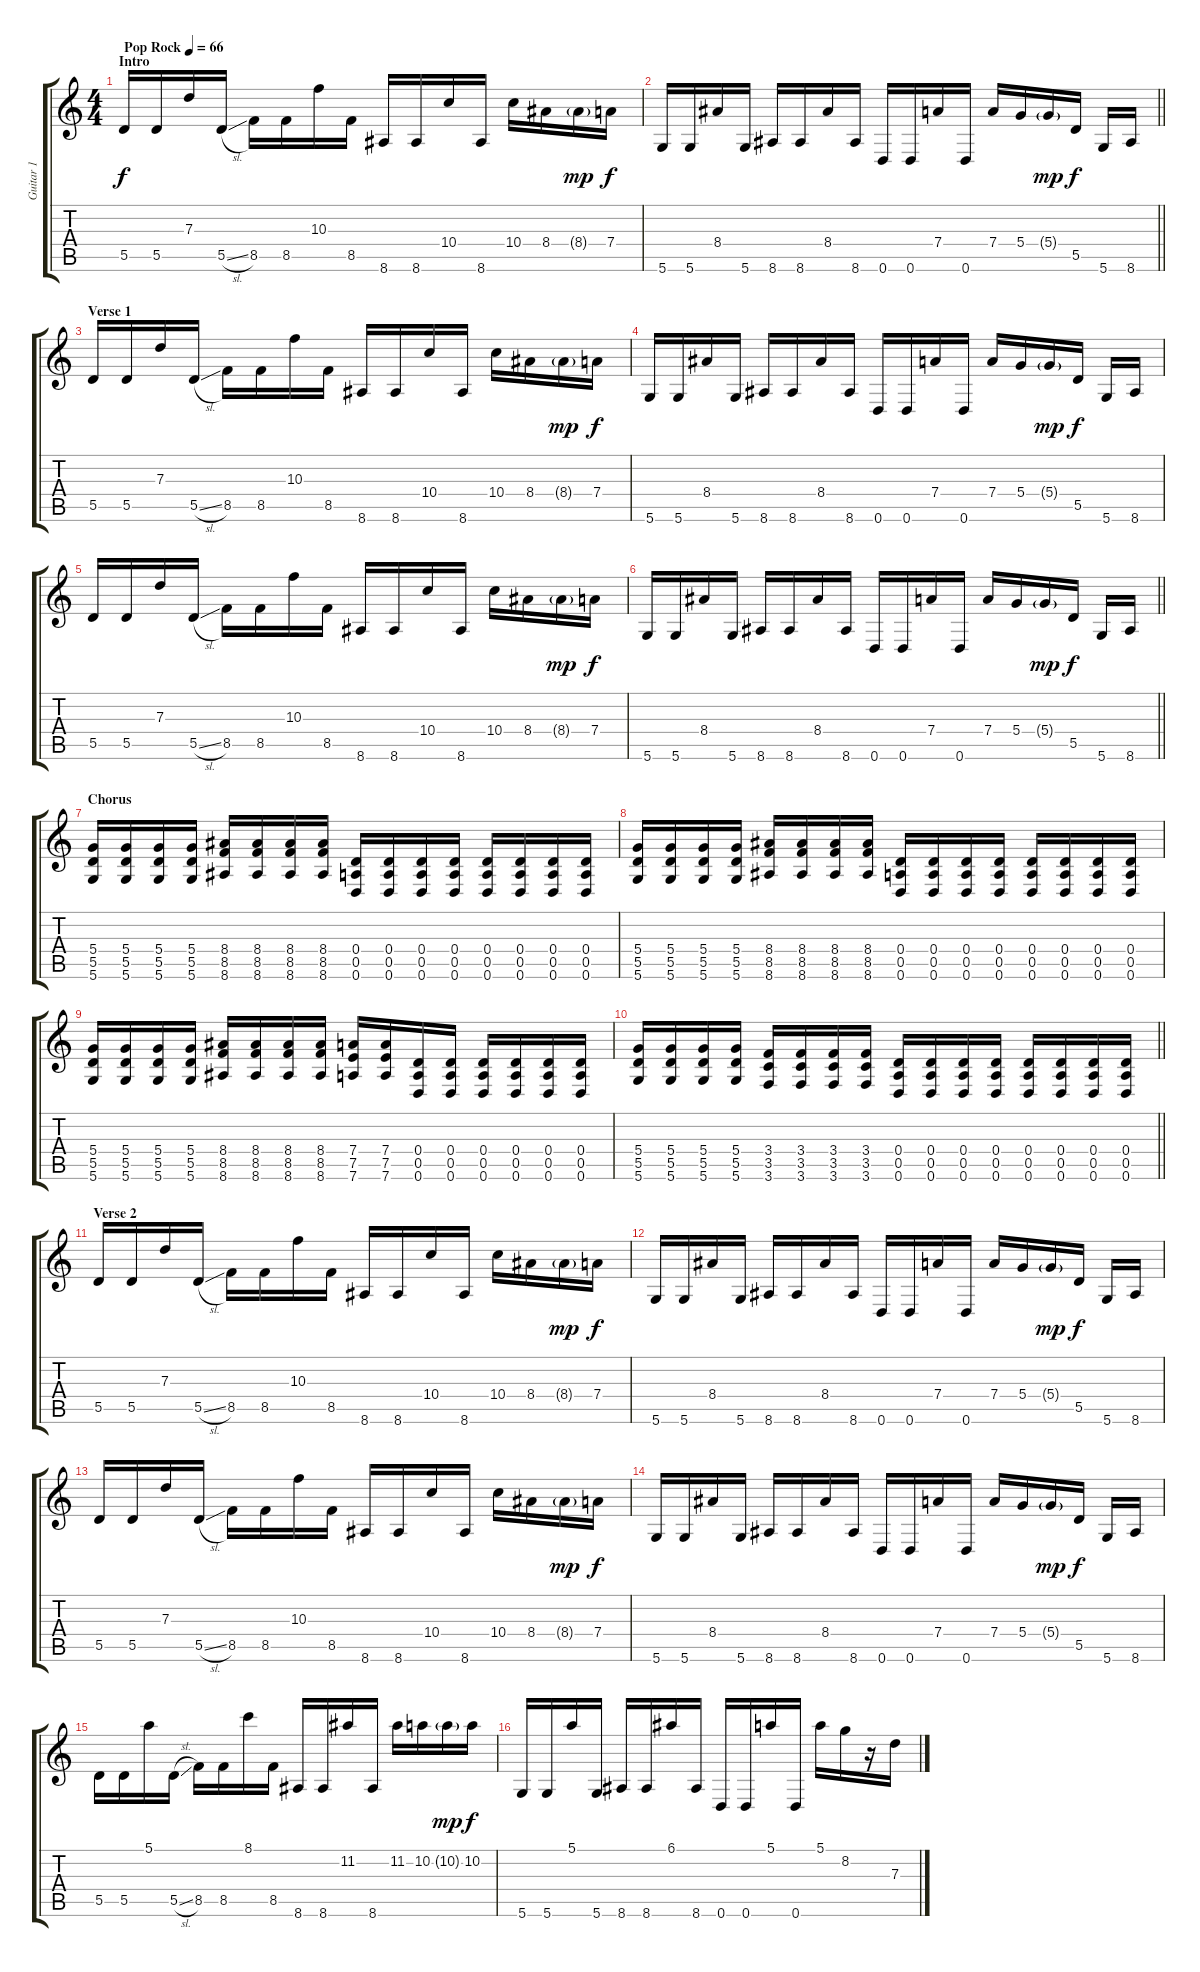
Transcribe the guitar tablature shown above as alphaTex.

\track ("Guitar 1" "Guitar 1") {instrument overdrivenguitar}
\staff {score tabs}
\tuning (E4 B3 G3 D3 A2 D2) {hide}
\ts (4 4)
\section ("" "Intro")
\tempo (66 "Pop Rock")
\clef g2
\ks c
5.5.16{dy f instrument overdrivenguitar} 5.5.16 7.3.16 5.5{sl}.16 8.5.16 8.5.16 10.3.16 8.5.16 8.6.16 8.6.16 10.4.16 8.6.16 10.4.16 8.4.16 8.4{g}.16{dy mp} 7.4.16{dy f} |
\barLineRight lightlight
5.6.16 5.6.16 8.4.16 5.6.16 8.6.16 8.6.16 8.4.16 8.6.16 0.6.16 0.6.16 7.4.16 0.6.16 7.4.16 5.4.16 5.4{g}.16{dy mp} 5.5.16{dy f} 5.6.16 8.6.16 |
\section ("" "Verse 1")
5.5.16 5.5.16 7.3.16 5.5{sl}.16 8.5.16 8.5.16 10.3.16 8.5.16 8.6.16 8.6.16 10.4.16 8.6.16 10.4.16 8.4.16 8.4{g}.16{dy mp} 7.4.16{dy f} |
5.6.16 5.6.16 8.4.16 5.6.16 8.6.16 8.6.16 8.4.16 8.6.16 0.6.16 0.6.16 7.4.16 0.6.16 7.4.16 5.4.16 5.4{g}.16{dy mp} 5.5.16{dy f} 5.6.16 8.6.16 |
5.5.16 5.5.16 7.3.16 5.5{sl}.16 8.5.16 8.5.16 10.3.16 8.5.16 8.6.16 8.6.16 10.4.16 8.6.16 10.4.16 8.4.16 8.4{g}.16{dy mp} 7.4.16{dy f} |
\barLineRight lightlight
5.6.16 5.6.16 8.4.16 5.6.16 8.6.16 8.6.16 8.4.16 8.6.16 0.6.16 0.6.16 7.4.16 0.6.16 7.4.16 5.4.16 5.4{g}.16{dy mp} 5.5.16{dy f} 5.6.16 8.6.16 |
\section ("" "Chorus")
(5.4 5.5 5.6).16 (5.4 5.5 5.6).16 (5.4 5.5 5.6).16 (5.4 5.5 5.6).16 (8.4 8.5 8.6).16 (8.4 8.5 8.6).16 (8.4 8.5 8.6).16 (8.4 8.5 8.6).16 (0.4 0.5 0.6).16 (0.4 0.5 0.6).16 (0.4 0.5 0.6).16 (0.4 0.5 0.6).16 (0.4 0.5 0.6).16 (0.4 0.5 0.6).16 (0.4 0.5 0.6).16 (0.4 0.5 0.6).16 |
(5.4 5.5 5.6).16 (5.4 5.5 5.6).16 (5.4 5.5 5.6).16 (5.4 5.5 5.6).16 (8.4 8.5 8.6).16 (8.4 8.5 8.6).16 (8.4 8.5 8.6).16 (8.4 8.5 8.6).16 (0.4 0.5 0.6).16 (0.4 0.5 0.6).16 (0.4 0.5 0.6).16 (0.4 0.5 0.6).16 (0.4 0.5 0.6).16 (0.4 0.5 0.6).16 (0.4 0.5 0.6).16 (0.4 0.5 0.6).16 |
(5.4 5.5 5.6).16 (5.4 5.5 5.6).16 (5.4 5.5 5.6).16 (5.4 5.5 5.6).16 (8.4 8.5 8.6).16 (8.4 8.5 8.6).16 (8.4 8.5 8.6).16 (8.4 8.5 8.6).16 (7.4 7.5 7.6).16 (7.4 7.5 7.6).16 (0.4 0.5 0.6).16 (0.4 0.5 0.6).16 (0.4 0.5 0.6).16 (0.4 0.5 0.6).16 (0.4 0.5 0.6).16 (0.4 0.5 0.6).16 |
\barLineRight lightlight
(5.4 5.5 5.6).16 (5.4 5.5 5.6).16 (5.4 5.5 5.6).16 (5.4 5.5 5.6).16 (3.4 3.5 3.6).16 (3.4 3.5 3.6).16 (3.4 3.5 3.6).16 (3.4 3.5 3.6).16 (0.4 0.5 0.6).16 (0.4 0.5 0.6).16 (0.4 0.5 0.6).16 (0.4 0.5 0.6).16 (0.4 0.5 0.6).16 (0.4 0.5 0.6).16 (0.4 0.5 0.6).16 (0.4 0.5 0.6).16 |
\section ("" "Verse 2")
5.5.16 5.5.16 7.3.16 5.5{sl}.16 8.5.16 8.5.16 10.3.16 8.5.16 8.6.16 8.6.16 10.4.16 8.6.16 10.4.16 8.4.16 8.4{g}.16{dy mp} 7.4.16{dy f} |
5.6.16 5.6.16 8.4.16 5.6.16 8.6.16 8.6.16 8.4.16 8.6.16 0.6.16 0.6.16 7.4.16 0.6.16 7.4.16 5.4.16 5.4{g}.16{dy mp} 5.5.16{dy f} 5.6.16 8.6.16 |
5.5.16 5.5.16 7.3.16 5.5{sl}.16 8.5.16 8.5.16 10.3.16 8.5.16 8.6.16 8.6.16 10.4.16 8.6.16 10.4.16 8.4.16 8.4{g}.16{dy mp} 7.4.16{dy f} |
5.6.16 5.6.16 8.4.16 5.6.16 8.6.16 8.6.16 8.4.16 8.6.16 0.6.16 0.6.16 7.4.16 0.6.16 7.4.16 5.4.16 5.4{g}.16{dy mp} 5.5.16{dy f} 5.6.16 8.6.16 |
5.5.16 5.5.16 5.1.16 5.5{sl}.16 8.5.16 8.5.16 8.1.16 8.5.16 8.6.16 8.6.16 11.2.16 8.6.16 11.2.16 10.2.16 10.2{g}.16{dy mp} 10.2.16{dy f} |
5.6.16 5.6.16 5.1.16 5.6.16 8.6.16 8.6.16 6.1.16 8.6.16 0.6.16 0.6.16 5.1.16 0.6.16 5.1.16 8.2.16 r.16 7.3.16
